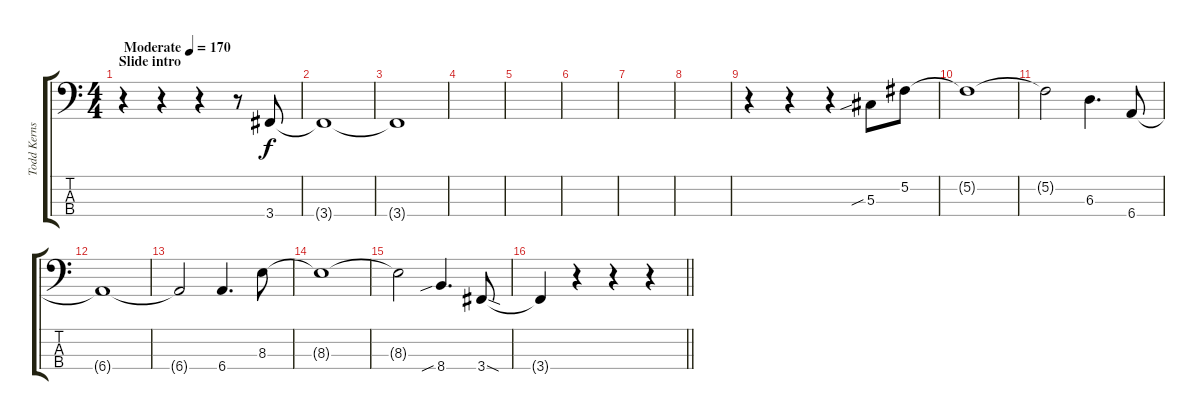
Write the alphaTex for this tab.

\track ("Todd Kerns" "Todd Kerns") {instrument electricbasspick}
\staff {score tabs}
\tuning (Gb2 Db2 Ab1 Eb1) {hide}
\ts (4 4)
\section ("" "Slide intro")
\tempo (170 "Moderate")
\clef f4
\ks c
r.4{dy f instrument electricbasspick} r.4 r.4 r.8 3.4.8 |
3.4{t}.1 |
3.4{t}.1 |
|
|
|
|
|
r.4 r.4 r.4 5.3{sib}.8 5.2.8 |
5.2{t}.1 |
5.2{t}.2 6.3.4{d} 6.4.8 |
6.4{t}.1 |
6.4{t}.2 6.4.4{d} 8.3.8 |
8.3{t}.1 |
8.3{t}.2 8.4{sib}.4{d} 3.4{sod}.8 |
\barLineRight lightlight
3.4{t}.4 r.4 r.4 r.4
